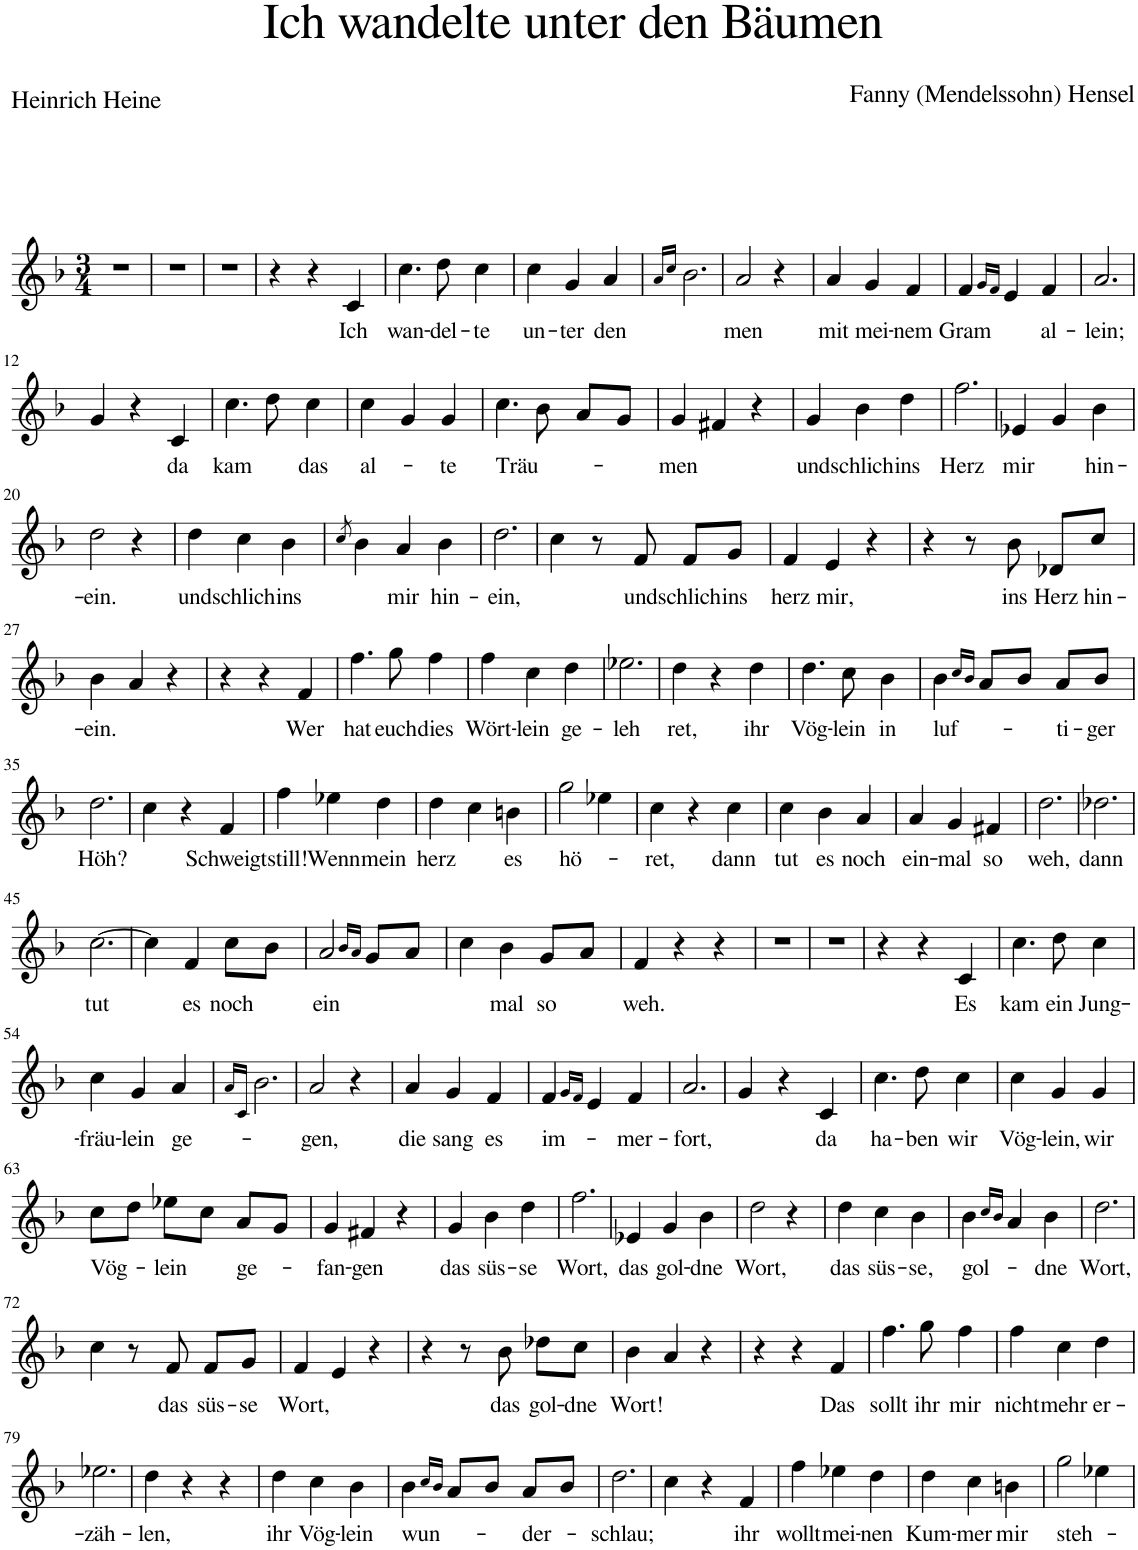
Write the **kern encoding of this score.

**kern	**text
*part1	*part1
*staff1	*staff1
*I"Piano	*
*I'Pno	*
*clefG2	*
*k[b-]	*
*M3/4	*
=1	=1
2.r	.
=2	=2
2.r	.
=3	=3
2.r	.
=4	=4
4r	.
4r	.
!	!LO:LY:b
4c/	Ich
=5	=5
!	!LO:LY:b
4.cc\	wan-
!	!LO:LY:b
8dd\	-del-
!	!LO:LY:b
4cc\	-te
=6	=6
!	!LO:LY:b
4cc\	un-
!	!LO:LY:b
4g/	-ter
!	!LO:LY:b
4a/	den
=7	=7
16qa/LL	.
16qcc/JJ	.
2.b-\	.
=8	=8
!	!LO:LY:b
2a/	-men
4r	.
=9	=9
!	!LO:LY:b
4a/	mit
!	!LO:LY:b
4g/	mei-
!	!LO:LY:b
4f/	-nem
=10	=10
!	!LO:LY:b
4f/	Gram
16qg/LL	.
16qf/JJ	.
4e/	.
!	!LO:LY:b
4f/	al-
=11	=11
!	!LO:LY:b
2.a/	-lein;
!!LO:LB:g=z
=12	=12
4g/	.
4r	.
!	!LO:LY:b
4c/	da
=13	=13
!	!LO:LY:b
4.cc\	kam
8dd\	.
!	!LO:LY:b
4cc\	das
=14	=14
!	!LO:LY:b
4cc\	al-
4g/	.
!	!LO:LY:b
4g/	-te
=15	=15
!	!LO:LY:b
4.cc\	Träu-
8b-\	.
8a/L	.
8g/J	.
=16	=16
!	!LO:LY:b
4g/	men
4f#X/	.
4r	.
=17	=17
!	!LO:LY:b
4g/	und
!	!LO:LY:b
4b-\	schlich
!	!LO:LY:b
4dd\	ins
=18	=18
!	!LO:LY:b
2.ff\	Herz
=19	=19
!	!LO:LY:b
4e-X/	mir
4g/	.
!	!LO:LY:b
4b-\	hin-
!!LO:LB:g=z
=20	=20
!	!LO:LY:b
2dd\	-ein.
4r	.
=21	=21
!	!LO:LY:b
4dd\	und
!	!LO:LY:b
4cc\	schlich
!	!LO:LY:b
4b-\	ins
=22	=22
8qcc/	.
4b-\	.
!	!LO:LY:b
4a/	mir
!	!LO:LY:b
4b-\	hin-
=23	=23
!	!LO:LY:b
2.dd\	-ein,
=24	=24
4cc\	.
8r	.
!	!LO:LY:b
8f/	und
!	!LO:LY:b
8f/L	schlich
!	!LO:LY:b
8g/J	ins
=25	=25
!	!LO:LY:b
4f/	herz
!	!LO:LY:b
4e/	mir,
4r	.
=26	=26
4r	.
8r	.
!	!LO:LY:b
8b-\	ins
!	!LO:LY:b
8d-X/L	Herz
!	!LO:LY:b
8cc/J	hin-
!!LO:LB:g=z
=27	=27
!	!LO:LY:b
4b-\	-ein.
4a/	.
4r	.
=28	=28
4r	.
4r	.
!	!LO:LY:b
4f/	Wer
=29	=29
!	!LO:LY:b
4.ff\	hat
!	!LO:LY:b
8gg\	euch
!	!LO:LY:b
4ff\	dies
=30	=30
!	!LO:LY:b
4ff\	Wört-
!	!LO:LY:b
4cc\	-lein
!	!LO:LY:b
4dd\	ge-
=31	=31
!	!LO:LY:b
2.ee-X\	-leh
=32	=32
!	!LO:LY:b
4dd\	-ret,
4r	.
!	!LO:LY:b
4dd\	ihr
=33	=33
!	!LO:LY:b
4.dd\	Vög-
!	!LO:LY:b
8cc\	-lein
!	!LO:LY:b
4b-\	in
=34	=34
!	!LO:LY:b
4b-\	luf-
16qcc/LL	.
16qb-/JJ	.
8a/L	.
8b-/J	.
!	!LO:LY:b
8a/L	-ti-
!	!LO:LY:b
8b-/J	-ger
!!LO:LB:g=z
=35	=35
!	!LO:LY:b
2.dd\	Höh?
=36	=36
4cc\	.
4r	.
!	!LO:LY:b
4f/	Schweigt
=37	=37
!	!LO:LY:b
4ff\	still!
!	!LO:LY:b
4ee-X\	Wenn
!	!LO:LY:b
4dd\	mein
=38	=38
!	!LO:LY:b
4dd\	herz
4cc\	.
!	!LO:LY:b
4bn\	es
=39	=39
!	!LO:LY:b
2gg\	hö-
4ee-X\	.
=40	=40
!	!LO:LY:b
4cc\	-ret,
4r	.
!	!LO:LY:b
4cc\	dann
=41	=41
!	!LO:LY:b
4cc\	tut
!	!LO:LY:b
4b-\	es
!	!LO:LY:b
4a/	noch
=42	=42
!	!LO:LY:b
4a/	ein-
!	!LO:LY:b
4g/	-mal
!	!LO:LY:b
4f#X/	so
=43	=43
!	!LO:LY:b
2.dd\	weh,
=44	=44
!	!LO:LY:b
2.dd-X\	dann
!!LO:LB:g=z
=45	=45
!	!LO:LY:b
[2.cc\	tut
=46	=46
4cc\]	.
!	!LO:LY:b
4f/	es
!	!LO:LY:b
8cc\L	noch
8b-\J	.
=47	=47
!	!LO:LY:b
2a/	ein
16qb-/LL	.
16qa/JJ	.
8g/L	.
8a/J	.
=48	=48
4cc\	.
!	!LO:LY:b
4b-\	-mal
!	!LO:LY:b
8g/L	so
8a/J	.
=49	=49
!	!LO:LY:b
4f/	weh.
4r	.
4r	.
=50	=50
2.r	.
=51	=51
2.r	.
=52	=52
4r	.
4r	.
!	!LO:LY:b
4c/	Es
=53	=53
!	!LO:LY:b
4.cc\	kam
!	!LO:LY:b
8dd\	ein
!	!LO:LY:b
4cc\	Jung-
!!LO:LB:g=z
=54	=54
!	!LO:LY:b
4cc\	-fräu-
!	!LO:LY:b
4g/	-lein
!	!LO:LY:b
4a/	ge-
=55	=55
16qa/LL	.
16qc/JJ	.
2.b-\	.
=56	=56
!	!LO:LY:b
2a/	-gen,
4r	.
=57	=57
!	!LO:LY:b
4a/	die
!	!LO:LY:b
4g/	sang
!	!LO:LY:b
4f/	es
=58	=58
!	!LO:LY:b
4f/	im-
16qg/LL	.
16qf/JJ	.
4e/	.
!	!LO:LY:b
4f/	-mer-
=59	=59
!	!LO:LY:b
2.a/	-fort,
=60	=60
4g/	.
4r	.
!	!LO:LY:b
4c/	da
=61	=61
!	!LO:LY:b
4.cc\	ha-
!	!LO:LY:b
8dd\	-ben
!	!LO:LY:b
4cc\	wir
=62	=62
!	!LO:LY:b
4cc\	Vög-
!	!LO:LY:b
4g/	-lein,
!	!LO:LY:b
4g/	wir
!!LO:LB:g=z
=63	=63
!	!LO:LY:b
8cc\L	Vög-
8dd\J	.
!	!LO:LY:b
8ee-X\L	-lein
8cc\J	.
!	!LO:LY:b
8a/L	ge-
8g/J	.
=64	=64
!	!LO:LY:b
4g/	-fan-
!	!LO:LY:b
4f#X/	-gen
4r	.
=65	=65
!	!LO:LY:b
4g/	das
!	!LO:LY:b
4b-\	süs-
!	!LO:LY:b
4dd\	-se
=66	=66
!	!LO:LY:b
2.ff\	Wort,
=67	=67
!	!LO:LY:b
4e-X/	das
!	!LO:LY:b
4g/	gol-
!	!LO:LY:b
4b-\	-dne
=68	=68
!	!LO:LY:b
2dd\	Wort,
4r	.
=69	=69
!	!LO:LY:b
4dd\	das
!	!LO:LY:b
4cc\	süs-
!	!LO:LY:b
4b-\	-se,
=70	=70
!	!LO:LY:b
4b-\	gol-
16qcc/LL	.
16qb-/JJ	.
4a/	.
!	!LO:LY:b
4b-\	-dne
=71	=71
!	!LO:LY:b
2.dd\	Wort,
!!LO:LB:g=z
=72	=72
4cc\	.
8r	.
!	!LO:LY:b
8f/	das
!	!LO:LY:b
8f/L	süs-
!	!LO:LY:b
8g/J	-se
=73	=73
!	!LO:LY:b
4f/	Wort,
4e/	.
4r	.
=74	=74
4r	.
8r	.
!	!LO:LY:b
8b-\	das
!	!LO:LY:b
8dd-X\L	gol-
!	!LO:LY:b
8cc\J	-dne
=75	=75
!	!LO:LY:b
4b-\	Wort!
4a/	.
4r	.
=76	=76
4r	.
4r	.
!	!LO:LY:b
4f/	Das
=77	=77
!	!LO:LY:b
4.ff\	sollt
!	!LO:LY:b
8gg\	ihr
!	!LO:LY:b
4ff\	mir
=78	=78
!	!LO:LY:b
4ff\	nicht
!	!LO:LY:b
4cc\	mehr
!	!LO:LY:b
4dd\	er-
!!LO:LB:g=z
=79	=79
!	!LO:LY:b
2.ee-X\	-zäh-
=80	=80
!	!LO:LY:b
4dd\	-len,
4r	.
4r	.
=81	=81
!	!LO:LY:b
4dd\	ihr
!	!LO:LY:b
4cc\	Vög-
!	!LO:LY:b
4b-\	-lein
=82	=82
!	!LO:LY:b
4b-\	wun-
16qcc/LL	.
16qb-/JJ	.
8a/L	.
8b-/J	.
!	!LO:LY:b
8a/L	-der-
8b-/J	.
=83	=83
!	!LO:LY:b
2.dd\	-schlau;
=84	=84
4cc\	.
4r	.
!	!LO:LY:b
4f/	ihr
=85	=85
!	!LO:LY:b
4ff\	wollt
!	!LO:LY:b
4ee-X\	mei-
!	!LO:LY:b
4dd\	-nen
=86	=86
!	!LO:LY:b
4dd\	Kum-
!	!LO:LY:b
4cc\	-mer
!	!LO:LY:b
4bn\	mir
=87	=87
!	!LO:LY:b
2gg\	steh-
4ee-X\	.
=	=
*-	*-
